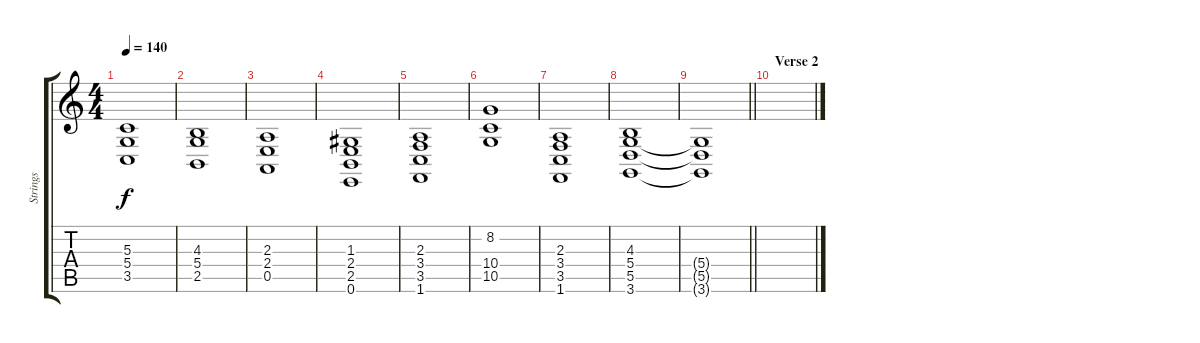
\track ("Strings" "Strings") {instrument stringensemble1}
\staff {score tabs}
\tuning (E4 B3 G3 D3 A2 E2) {hide}
\ts (4 4)
\tempo 140
\clef g2
\ks c
(5.3 5.4 3.5).1{dy f} |
(4.3 5.4 2.5).1 |
(2.3 2.4 0.5).1 |
(1.3 2.4 2.5 0.6).1 |
(2.3 3.4 3.5 1.6).1 |
(8.2 10.4 10.5).1 |
(2.3 3.4 3.5 1.6).1 |
(4.3 5.4 5.5 3.6).1 |
\barLineRight lightlight
(5.4{t} 5.5{t} 3.6{t}).1 |
\section ("" "Verse 2")
